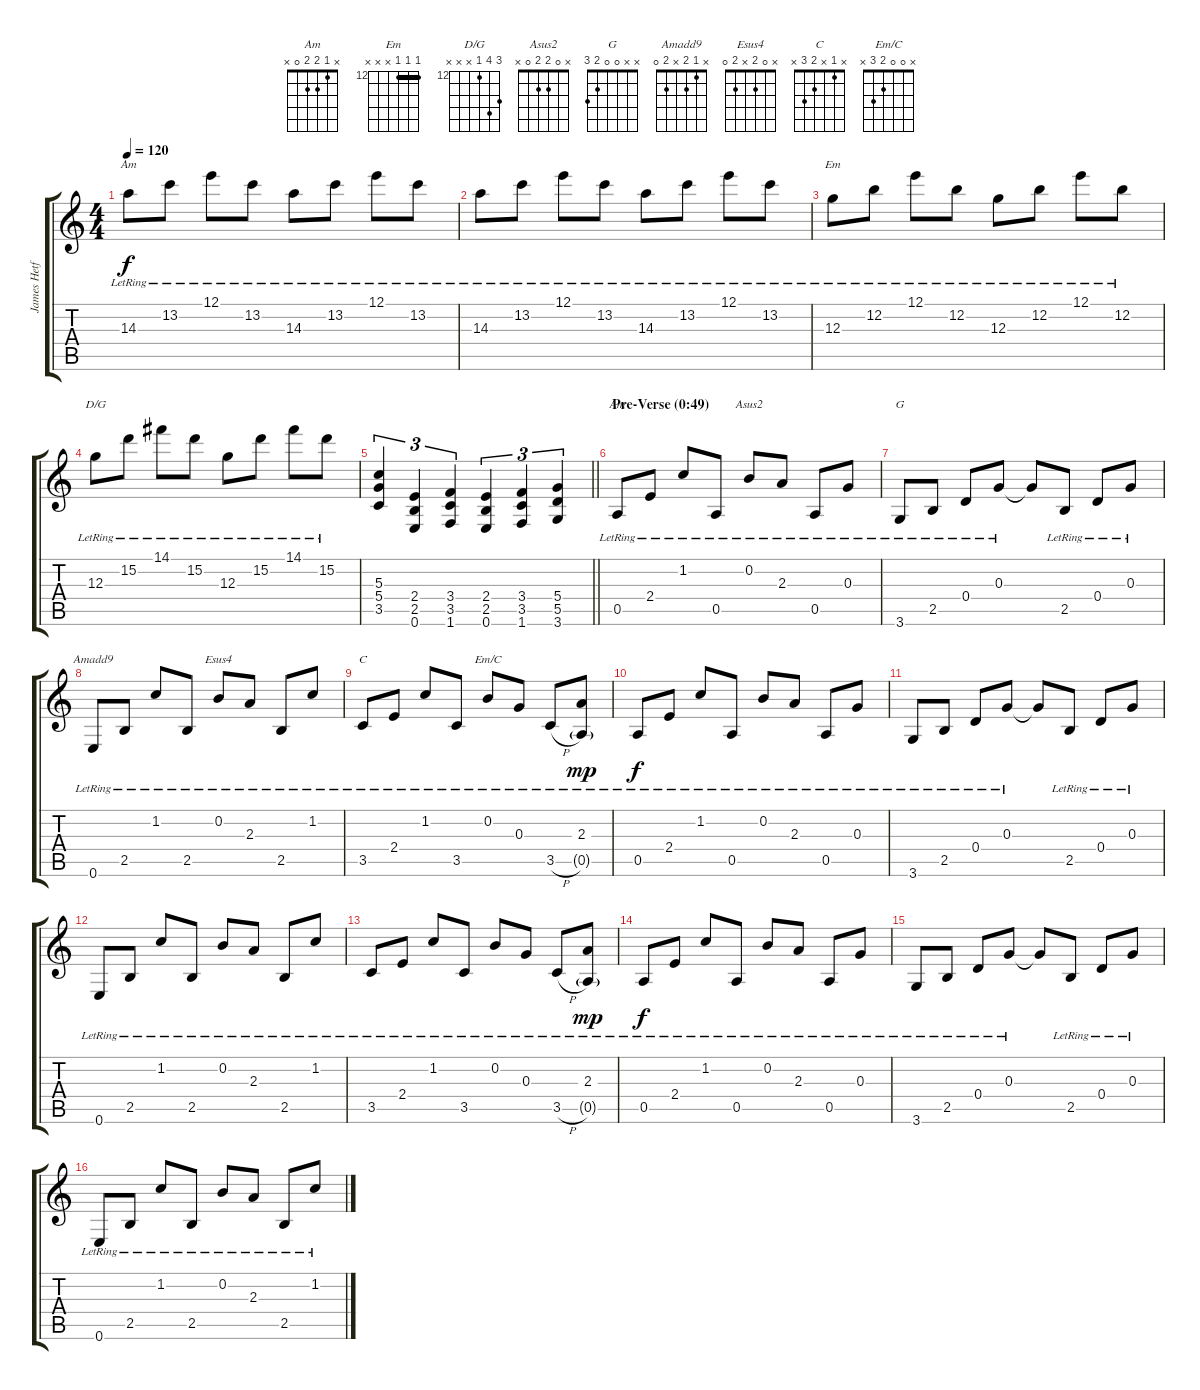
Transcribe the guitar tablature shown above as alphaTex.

\track ("James Hetfield Rhythm Gtr." "James Hetf") {instrument electricguitarclean}
\staff {score tabs}
\tuning (E4 B3 G3 D3 A2 E2) {hide}
\chord ("Am" 12 13 14 x x x) {firstfret 12}
\chord ("Em" 12 12 12 x x x) {firstfret 12 barre 12}
\chord ("D/G" 14 15 12 x x x) {firstfret 12}
\chord ("Am" x 1 2 2 0 x)
\chord ("Asus2" x 0 2 2 0 x)
\chord ("G" x x 0 0 2 3)
\chord ("Amadd9" x 1 2 x 2 0)
\chord ("Esus4" x 0 2 x 2 0)
\chord ("C" x 1 x 2 3 x)
\chord ("Em/C" x 0 0 2 3 x)
\ts (4 4)
\tempo 120
\clef g2
\ks aminor
14.3{lr}.8{ch "Am" dy f} 13.2{lr}.8 12.1{lr}.8 13.2{lr}.8 14.3{lr}.8 13.2{lr}.8 12.1{lr}.8 13.2{lr}.8 |
14.3{lr}.8 13.2{lr}.8 12.1{lr}.8 13.2{lr}.8 14.3{lr}.8 13.2{lr}.8 12.1{lr}.8 13.2{lr}.8 |
12.3{lr}.8{ch "Em"} 12.2{lr}.8 12.1{lr}.8 12.2{lr}.8 12.3{lr}.8 12.2{lr}.8 12.1{lr}.8 12.2{lr}.8 |
12.3{lr}.8{ch "D/G"} 15.2{lr}.8 14.1{lr}.8 15.2{lr}.8 12.3{lr}.8 15.2{lr}.8 14.1{lr}.8 15.2{lr}.8 |
\barLineRight lightlight
(5.3 5.4 3.5).4{tu (3 2) instrument electricguitarclean} (2.4 2.5 0.6).4{tu (3 2)} (3.4 3.5 1.6).4{tu (3 2)} (2.4 2.5 0.6).4{tu (3 2)} (3.4 3.5 1.6).4{tu (3 2)} (5.4 5.5 3.6).4{tu (3 2)} |
\section ("" "Pre-Verse (0:49)")
0.5{lr}.8{ch "Am" volume 16} 2.4{lr}.8 1.2{lr}.8 0.5{lr}.8 0.2{lr}.8{ch "Asus2"} 2.3{lr}.8 0.5{lr}.8 0.3{lr}.8 |
3.6{lr}.8{ch "G"} 2.5{lr}.8 0.4{lr}.8 0.3{lr}.8 0.3{t}.8 2.5{lr}.8 0.4{lr}.8 0.3{lr}.8 |
0.6{lr}.8{ch "Amadd9"} 2.5{lr}.8 1.2{lr}.8 2.5{lr}.8 0.2{lr}.8{ch "Esus4"} 2.3{lr}.8 2.5{lr}.8 1.2{lr}.8 |
3.5{lr}.8{ch "C"} 2.4{lr}.8 1.2{lr}.8 3.5{lr}.8 0.2{lr}.8{ch "Em/C"} 0.3{lr}.8 3.5{h lr}.8 (2.3{lr} 0.5{g}).8{dy mp} |
0.5{lr}.8{dy f} 2.4{lr}.8 1.2{lr}.8 0.5{lr}.8 0.2{lr}.8 2.3{lr}.8 0.5{lr}.8 0.3{lr}.8 |
3.6{lr}.8 2.5{lr}.8 0.4{lr}.8 0.3{lr}.8 0.3{t}.8 2.5{lr}.8 0.4{lr}.8 0.3{lr}.8 |
0.6{lr}.8 2.5{lr}.8 1.2{lr}.8 2.5{lr}.8 0.2{lr}.8 2.3{lr}.8 2.5{lr}.8 1.2{lr}.8 |
3.5{lr}.8 2.4{lr}.8 1.2{lr}.8 3.5{lr}.8 0.2{lr}.8 0.3{lr}.8 3.5{h lr}.8 (2.3{lr} 0.5{g}).8{dy mp} |
0.5{lr}.8{dy f} 2.4{lr}.8 1.2{lr}.8 0.5{lr}.8 0.2{lr}.8 2.3{lr}.8 0.5{lr}.8 0.3{lr}.8 |
3.6{lr}.8 2.5{lr}.8 0.4{lr}.8 0.3{lr}.8 0.3{t}.8 2.5{lr}.8 0.4{lr}.8 0.3{lr}.8 |
0.6{lr}.8 2.5{lr}.8 1.2{lr}.8 2.5{lr}.8 0.2{lr}.8 2.3{lr}.8 2.5{lr}.8 1.2{lr}.8
